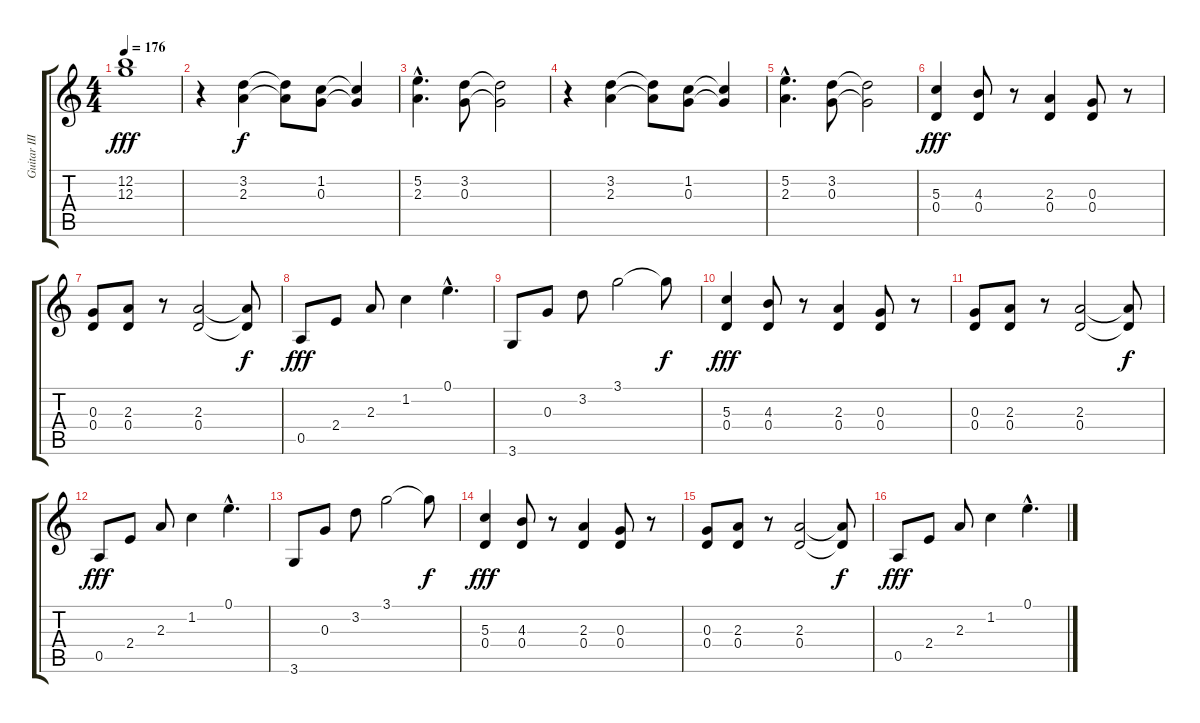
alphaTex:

\track ("Guitar III - overdub" "Guitar III") {instrument overdrivenguitar}
\staff {score tabs}
\tuning (E4 B3 G3 D3 A2 E2) {hide}
\ts (4 4)
\tempo 176
\clef g2
\ks c
(12.2 12.3).1{dy fff} |
r.4 (3.2 2.3).4{dy f} (3.2{t} 2.3{t}).8 (1.2 0.3).8 (1.2{t} 0.3{t}).4 |
(5.2{hac} 2.3{hac}).4{d} (3.2 0.3).8 (3.2{t} 0.3{t}).2 |
r.4 (3.2 2.3).4 (3.2{t} 2.3{t}).8 (1.2 0.3).8 (1.2{t} 0.3{t}).4 |
(5.2{hac} 2.3{hac}).4{d} (3.2 0.3).8 (3.2{t} 0.3{t}).2 |
(5.3 0.4).4{dy fff} (4.3 0.4).8 r.8 (2.3 0.4).4 (0.3 0.4).8 r.8 |
(0.3 0.4).8 (2.3 0.4).8 r.8 (2.3 0.4).2 (2.3{t} 0.4{t}).8{dy f} |
0.5.8{dy fff} 2.4.8 2.3.8 1.2.4 0.1{hac}.4{d} |
3.6.8 0.3.8 3.2.8 3.1.2 3.1{t}.8{dy f} |
(5.3 0.4).4{dy fff} (4.3 0.4).8 r.8 (2.3 0.4).4 (0.3 0.4).8 r.8 |
(0.3 0.4).8 (2.3 0.4).8 r.8 (2.3 0.4).2 (2.3{t} 0.4{t}).8{dy f} |
0.5.8{dy fff} 2.4.8 2.3.8 1.2.4 0.1{hac}.4{d} |
3.6.8 0.3.8 3.2.8 3.1.2 3.1{t}.8{dy f} |
(5.3 0.4).4{dy fff} (4.3 0.4).8 r.8 (2.3 0.4).4 (0.3 0.4).8 r.8 |
(0.3 0.4).8 (2.3 0.4).8 r.8 (2.3 0.4).2 (2.3{t} 0.4{t}).8{dy f} |
0.5.8{dy fff} 2.4.8 2.3.8 1.2.4 0.1{hac}.4{d}
